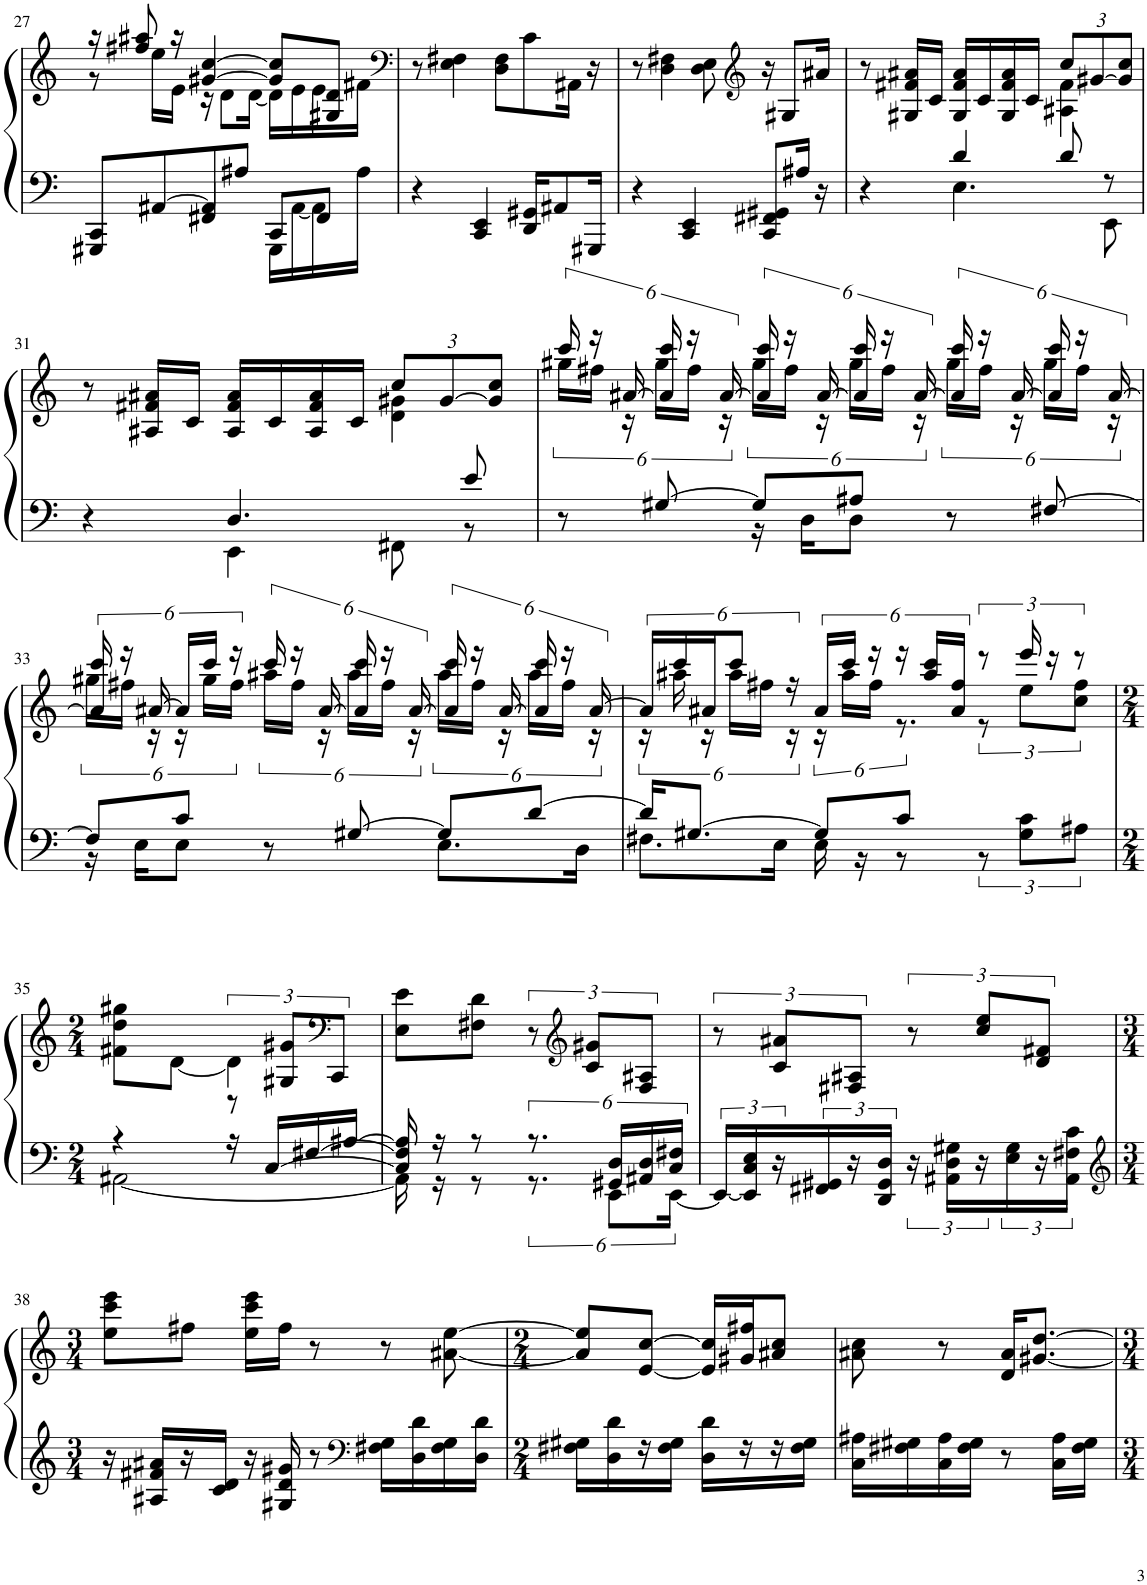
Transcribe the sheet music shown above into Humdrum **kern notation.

**kern	**kern
*part1	*part1
*staff2	*staff1
*I"Piano	*
*I'Pno.	*
!!LO:PB:g=z
*clefF4	*clefG2
*k[]	*k[]
*M3/4	*M3/4
=27	=27
*^	*^
8GGG#X/L	4CC/	16r	8r
.	.	8ff#X/ 8aa#X/	.
[8AA#X/	.	.	16ee\LL
.	.	16r	16e\JJ
8AA#/]	4FF#X/	[4g#X/ [4cc/	16r
.	.	.	8d\L
8A#X/J	.	.	.
.	.	.	[16d\Jk
16GGG#\LL	8CC/L	8g#/] 8cc/]L	16d\LL]
[16AA#\	.	.	16e\
16AA#\]	8FF#/J	8G#X/ 8d/J	16e\
16A#\JJ	.	.	16f#X\JJ
*v	*v	*	*
*	*v	*v
=28	=28
*	*clefF4
4r	8r
.	4E\ 4F#X\
4CC/ 4EE/	.
.	8D\ 8F#\L
16DD/ 16GG#X/KL	8c\
8AA#X/	.
.	16AA#X\Jk
16GGG#X/Jk	16r
=29	=29
4r	8r
.	4D\ 4F#X\
4CC/ 4EE/	.
.	8D\ 8E\
*	*clefG2
8CC/ 8FF#X/ 8GG#X/L	16r
.	8G#X/L
16A#X/Jk	.
16r	16a#X/Jk
=30	=30
*^	*^
4r	4ryy	8r	2ryy
.	.	16G#X/ 16f#X/ 16a#X/LL	.
.	.	16c/JJ	.
4d/	4.E\	16G#/ 16f#/ 16a#/LL	.
.	.	16c/	.
.	.	16G#/ 16f#/ 16a#/	.
.	.	16c/JJ	.
*	*	*Xbrackettup	*
8d/	.	12cc/L	4A#X\ 4f#\
.	.	[12g#X/	.
8r	8EE\	.	.
.	.	12g#/] 12cc/J	.
!!LO:LB:g=z	!!
=31	=31	=31	=31
4r	4ryy	8r	2ryy
.	.	16A#X/ 16f#X/ 16a#X/LL	.
.	.	16c/JJ	.
4.D/	4EE\	16A#/ 16f#/ 16a#/LL	.
.	.	16c/	.
.	.	16A#/ 16f#/ 16a#/	.
.	.	16c/JJ	.
.	8FF#X\	12cc/L	4d\ 4g#X\
.	.	[12g#/	.
8e/	8r	.	.
.	.	12g#/] 12cc/J	.
=32	=32	=32	=32
*	*	*brackettup	*
8r	4ryy	24ccc/	24gg#X\LL
.	.	24r	24ff#X\JJ
.	.	[24a#X/	24r
[8G#X/	.	24a#/] 24ccc/	24gg#\LL
.	.	24r	24ff#\JJ
.	.	[24a#/	24r
8G#/L]	16r	24a#/] 24ccc/	24gg#\LL
.	.	24r	24ff#\JJ
.	16D\KL	.	.
.	.	[24a#/	24r
8A#X/J	8D\J	24a#/] 24ccc/	24gg#\LL
.	.	24r	24ff#\JJ
.	.	[24a#/	24r
8r	4ryy	24a#/] 24ccc/	24gg#\LL
.	.	24r	24ff#\JJ
.	.	[24a#/	24r
[8F#X/	.	24a#/] 24ccc/	24gg#\LL
.	.	24r	24ff#\JJ
.	.	[24a#/	24r
!!LO:LB:g=z	!!
=33	=33	=33	=33
8F#/L]	16r	24a#/] 24ccc/	24gg#X\LL
.	.	24r	24ff#X\JJ
.	16E\KL	.	.
.	.	[24a#X/	24r
8c/J	8E\J	24a#/LL]	24r
.	.	24ccc/JJ	24gg#\LL
.	.	24r	24ff#\JJ
8r	4ryy	24ccc/	24aa#X\LL
.	.	24r	24ff#\JJ
.	.	[24a#/	24r
[8G#X/	.	24a#/] 24ccc/	24aa#\LL
.	.	24r	24ff#\JJ
.	.	[24a#/	24r
8G#/L]	8.E\L	24a#/] 24ccc/	24aa#\LL
.	.	24r	24ff#\JJ
.	.	[24a#/	24r
[8d/J	.	24a#/] 24ccc/	24aa#\LL
.	.	24r	24ff#\JJ
.	16D\Jk	.	.
.	.	[24a#/	24r
=34	=34	=34	=34
16d/KL]	8.F#X\L	24a#/LL]	24r
.	.	24ccc/	24aa#X\
[8.G#X/J	.	.	.
.	.	24a#X/J	24r
.	.	12ccc/J	24aa#\LL
.	.	.	24ff#X\JJ
.	16E\Jk	.	.
.	.	24r	24r
8G#/L]	16E\	24a#/LL	24r
.	.	24ccc/JJ	24aa#\LL
.	16r	.	.
.	.	24r	24ff#\JJ
8c/J	8r	24r	12.r
.	.	24aa#/ 24ccc/LL	.
.	.	24a#/ 24ff#/JJ	.
4ryy	12r	12r	12r
.	12G#\ 12c\L	24eee/	12ee\L
.	.	24r	.
.	12A#X\J	12r	12cc\ 12ff#\J
!!LO:LB:g=z	!!
=35	=35	=35	=35
*M2/4	*	*M2/4	*
4r	[2AA#X\	8f#X\ 8dd\ 8gg#X\L	4ryy
.	.	[8d\J	.
16r	.	4d\]	12r
[16C/LL	.	.	.
.	.	.	12G#X/ 12g#X/L
[16F#X/	.	.	.
*	*	*clefF4	*
.	.	.	12CC/J
[16A#X/JJ	.	.	.
*	*	*v	*v
=36	=36	=36
16C/] 16F#/] 16A#/]	16AA#\]	8E\ 8e\L
16r	16r	.
8r	8r	8F#X\ 8d\J
12.r	12.r	12r
*	*	*clefG2
.	.	12c/ 12g#X/L
24GG#X/ 24D/LL	12EE\L	.
24AA#X/ 24D/	.	12F#/ 12A#X/J
24C/ 24F#X/JJ	[24EE\Jk	.
*v	*v	*
=37	=37
24EE/LL_	12r
24EE/] 24C/ 24E/	.
24r	12c/ 12a#X/L
24FF#X/ 24GG#X/	.
24r	12F#X/ 12A#X/J
24DD/ 24GG#/ 24D/JJ	.
24r	12r
24AA#X\ 24D\ 24G#X\LL	.
24r	12cc/ 12ee/L
24E\ 24G#\	.
24r	12d/ 12f#X/J
24AA#\ 24F#X\ 24c\JJ	.
!!LO:LB:g=z
=38	=38
*clefG2	*
*M3/4	*M3/4
16r	8ee\ 8ccc\ 8eee\L
16A#X/ 16f#X/ 16a#X/LL	.
16r	8ff#X\J
16c/ 16d/JJ	.
16r	16ee\ 16ccc\ 16eee\LL
16G#X/ 16d/ 16g#X/	16ff#\JJ
8r	8r
*clefF4	*
16F#X\ 16G#\LL	8r
16D\ 16d\	.
16F#\ 16G#\	[8a#X\ [8ee\
16D\ 16d\JJ	.
=39	=39
*M2/4	*M2/4
16F#X\ 16G#X\LL	8a#/] 8ee/]L
16D\ 16d\	.
16r	[8e/ [8cc/J
16F#\ 16G#\JJ	.
16D\ 16d\LL	16e/] 16cc/]LL
16r	16g#X/ 16ff#X/J
16r	8a#X/ 8cc/J
16F#\ 16G#\JJ	.
=40	=40
16C\ 16A#X\LL	8a#X\ 8cc\
16F#X\ 16G#X\	.
16C\ 16A#\	8r
16F#\ 16G#\JJ	.
8r	16d/ 16a#/KL
.	[8.g#X/ [8.dd/J
16C\ 16A#\LL	.
16F#\ 16G#\JJ	.
=	=
*-	*-
